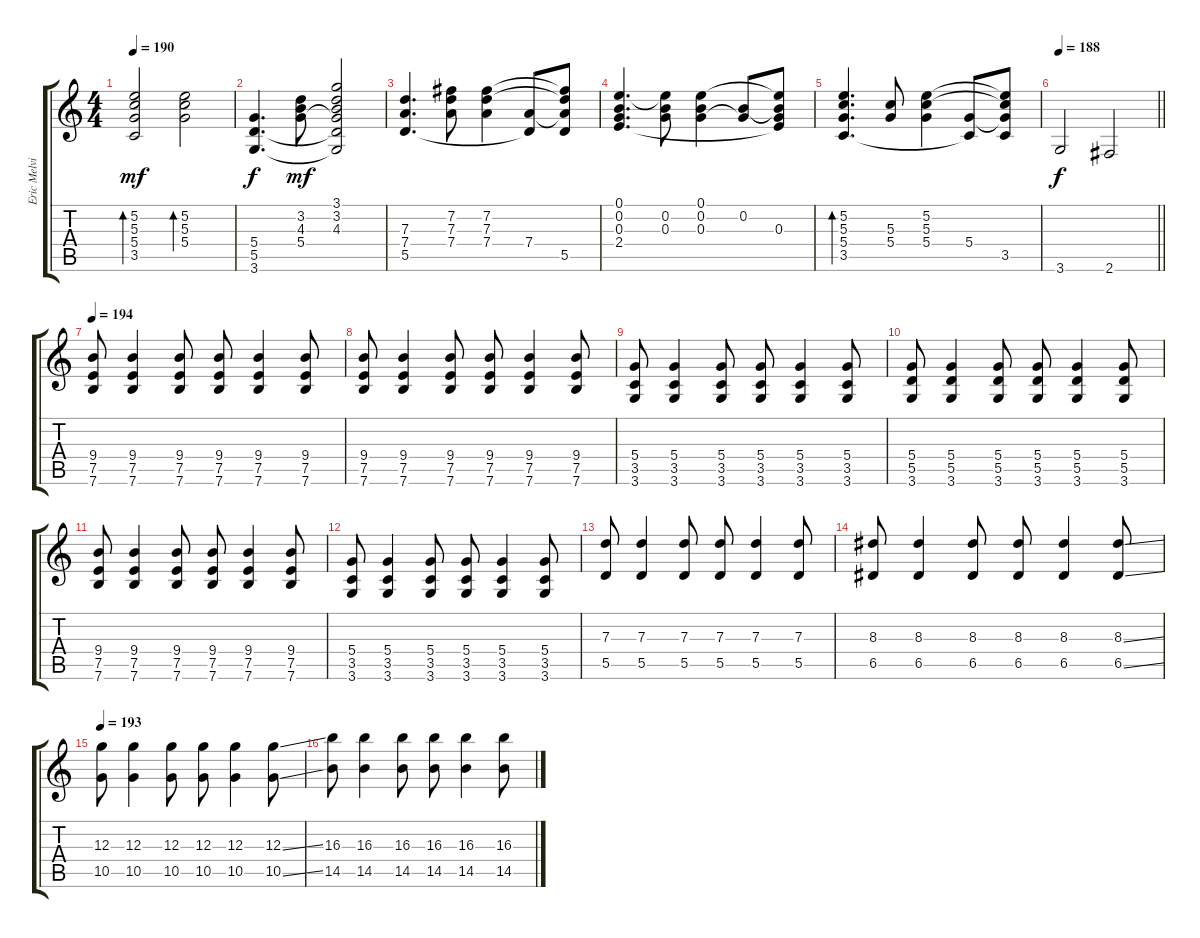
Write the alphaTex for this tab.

\track ("Eric Melvin" "Eric Melvi") {instrument distortionguitar}
\staff {score tabs}
\tuning (E4 B3 G3 D3 A2 E2) {hide}
\ts (4 4)
\tempo 190
\clef g2
\ks c
(5.2 5.3 5.4 3.5).2{bd 120 dy mf} (5.2 5.3 5.4).2{bd 120} |
(5.4 5.5 3.6).4{d dy f} (3.2 4.3 5.4).8{dy mf} (3.1 3.2 4.3 5.4{t} 5.5{t} 3.6{t}).2 |
(7.3 7.4 5.5).4{d} (7.2 7.3 7.4).8 (7.2 7.3 7.4).4 (7.4 5.5{t}).8 (7.2{t} 7.3{t} 7.4{t} 5.5).8 |
(0.1 0.2 0.3 2.4).4{d} (0.1{t} 0.2 0.3).8 (0.1 0.2 0.3).4 (0.2 0.3{t}).8 (0.1{t} 0.2{t} 0.3 2.4{t}).8 |
(5.2 5.3 5.4 3.5).4{d bd 120} (5.3 5.4).8 (5.2 5.3 5.4).4 (5.4 3.5{t}).8 (5.2{t} 5.3{t} 5.4{t} 3.5).8 |
\tempo 188
\barLineRight lightlight
3.6.2{dy f} 2.6.2 |
\section ("" "")
\tempo 194
(9.4 7.5 7.6).8 (9.4 7.5 7.6).4 (9.4 7.5 7.6).8 (9.4 7.5 7.6).8 (9.4 7.5 7.6).4 (9.4 7.5 7.6).8 |
(9.4 7.5 7.6).8 (9.4 7.5 7.6).4 (9.4 7.5 7.6).8 (9.4 7.5 7.6).8 (9.4 7.5 7.6).4 (9.4 7.5 7.6).8 |
(5.4 3.5 3.6).8 (5.4 3.5 3.6).4 (5.4 3.5 3.6).8 (5.4 3.5 3.6).8 (5.4 3.5 3.6).4 (5.4 3.5 3.6).8 |
(5.4 5.5 3.6).8 (5.4 5.5 3.6).4 (5.4 5.5 3.6).8 (5.4 5.5 3.6).8 (5.4 5.5 3.6).4 (5.4 5.5 3.6).8 |
(9.4 7.5 7.6).8 (9.4 7.5 7.6).4 (9.4 7.5 7.6).8 (9.4 7.5 7.6).8 (9.4 7.5 7.6).4 (9.4 7.5 7.6).8 |
(5.4 3.5 3.6).8 (5.4 3.5 3.6).4 (5.4 3.5 3.6).8 (5.4 3.5 3.6).8 (5.4 3.5 3.6).4 (5.4 3.5 3.6).8 |
(7.3 5.5).8 (7.3 5.5).4 (7.3 5.5).8 (7.3 5.5).8 (7.3 5.5).4 (7.3 5.5).8 |
(8.3 6.5).8 (8.3 6.5).4 (8.3 6.5).8 (8.3 6.5).8 (8.3 6.5).4 (8.3{ss} 6.5{ss}).8 |
\tempo 193
(12.3 10.5).8 (12.3 10.5).4 (12.3 10.5).8 (12.3 10.5).8 (12.3 10.5).4 (12.3{ss} 10.5{ss}).8 |
(16.3 14.5).8 (16.3 14.5).4 (16.3 14.5).8 (16.3 14.5).8 (16.3 14.5).4 (16.3 14.5).8
